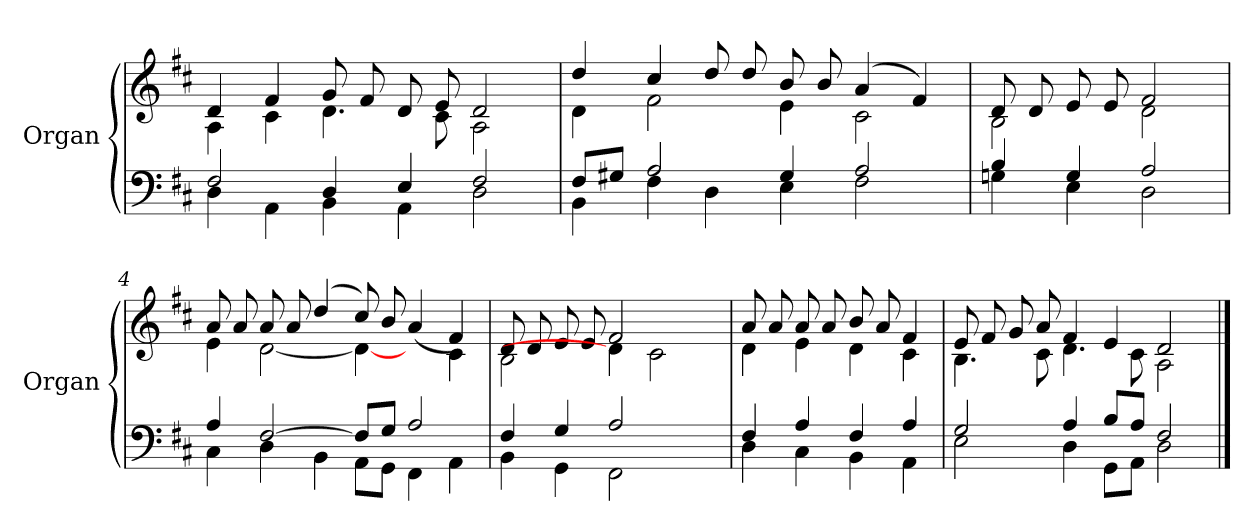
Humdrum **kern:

**kern	**kern
*part1	*part1
*staff2	*staff1
*I"Organ	*
*I'Organ	*
*clefF4	*clefG2
*k[f#c#]	*k[f#c#]
=1	=1
*^	*^
2F#/	4D\	4d/	4A\
.	4AA\	4f#/	4c#\
4D/	4BB\	8g/	4.d\
.	.	8f#/	.
4E/	4AA\	8d/	.
.	.	8e/	8c#\
2F#/	2D\	2d/	2A\
=2	=2	=2	=2
8F#/L	4BB\	4dd/	4d\
8G#X/J	.	.	.
2A/	4F#\	4cc#/	2f#\
.	4D\	8dd/	.
.	.	8dd/	.
4G#/	4E\	8b/	4e\
.	.	8b/	.
2A/	2F#\	(>4a/	2c#\
.	.	4f#/)	.
=3	=3	=3	=3
4B/	4Gn\	8d/	2B\
.	.	8d/	.
4G/	4E\	8e/	.
.	.	8e/	.
2A/	2D\	2f#/	2d\
=4	=4	=4	=4
4A/	4C#\	8a/	4e\
.	.	8a/	.
[>2F#/	4D\	8a/	[<2d\
.	.	8a/	.
.	4BB\	(>4dd/	.
8F#/L]	8AA\L	8cc#/)	4d\_
8G/J	8GG\J	8b/	.
2A/	4FF#\	(>4a/	4ryy
.	4AA\	4f#/)	4c#\
=5	=5	=5	=5
4F#/	4BB\	8d/	2B\
.	.	8d/	.
4G/	4GG\	8e/	.
.	.	8e/	.
2A/	2FF#\	2f#/	4d\]
.	.	.	2c#\
4ryy	4ryy	4ryy	.
=6	=6	=6	=6
4F#/	4D\	8a/	4d\
.	.	8a/	.
4A/	4C#\	8a/	4e\
.	.	8a/	.
4F#/	4BB\	8b/	4d\
.	.	8a/	.
4A/	4AA\	4f#/	4c#\
=7	=7	=7	=7
2G/	2E\	8e/	4.B\
.	.	8f#/	.
.	.	8g/	.
.	.	8a/	8c#\
4A/	4D\	4f#/	4.d\
8B/L	8GG\L	4e/	.
8A/J	8AA\J	.	8c#\
2F#/	2D\	2d/	2A\
*v	*v	*	*
*	*v	*v
==	==
*-	*-
